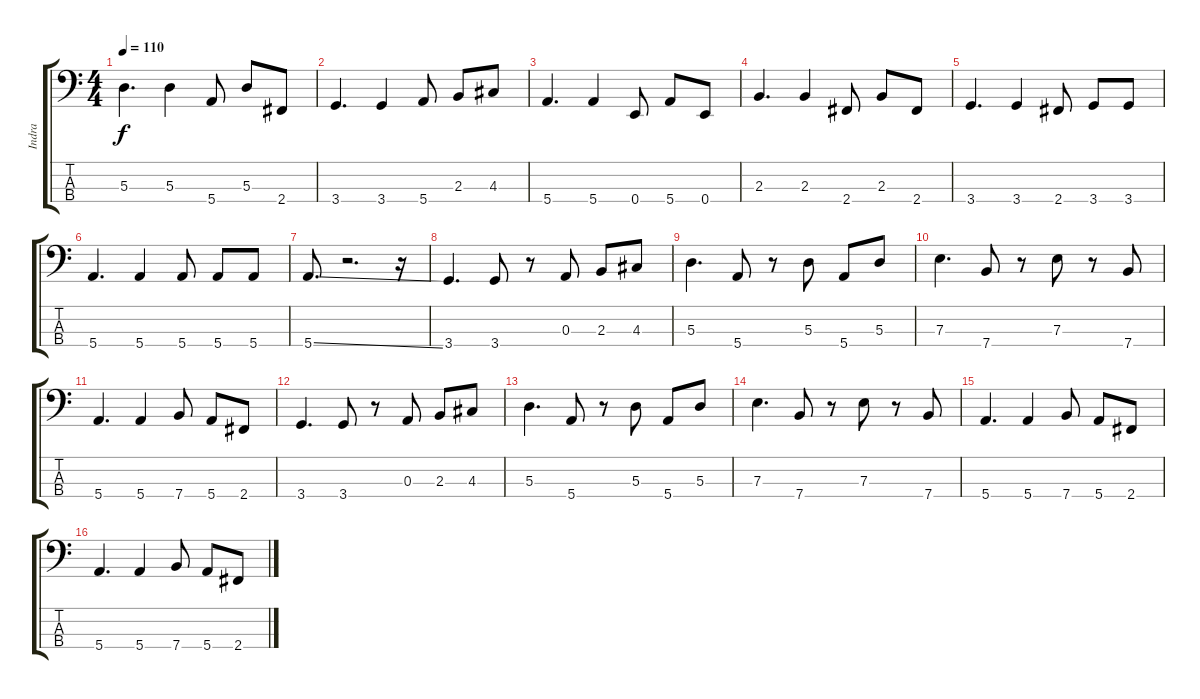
\track ("Indra" "Indra") {instrument electricbasspick}
\staff {score tabs}
\tuning (G2 D2 A1 E1) {hide}
\ts (4 4)
\tempo 110
\clef f4
\ks c
5.3.4{d dy f} 5.3.4 5.4.8 5.3.8 2.4.8 |
3.4.4{d} 3.4.4 5.4.8 2.3.8 4.3.8 |
5.4.4{d} 5.4.4 0.4.8 5.4.8 0.4.8 |
2.3.4{d} 2.3.4 2.4.8 2.3.8 2.4.8 |
3.4.4{d} 3.4.4 2.4.8 3.4.8 3.4.8 |
5.4.4{d} 5.4.4 5.4.8 5.4.8 5.4.8 |
5.4{ss}.8{d} r.2{d} r.16 |
3.4.4{d} 3.4.8 r.8 0.3.8 2.3.8 4.3.8 |
5.3.4{d} 5.4.8 r.8 5.3.8 5.4.8 5.3.8 |
7.3.4{d} 7.4.8 r.8 7.3.8 r.8 7.4.8 |
5.4.4{d} 5.4.4 7.4.8 5.4.8 2.4.8 |
3.4.4{d} 3.4.8 r.8 0.3.8 2.3.8 4.3.8 |
5.3.4{d} 5.4.8 r.8 5.3.8 5.4.8 5.3.8 |
7.3.4{d} 7.4.8 r.8 7.3.8 r.8 7.4.8 |
5.4.4{d} 5.4.4 7.4.8 5.4.8 2.4.8 |
5.4.4{d} 5.4.4 7.4.8 5.4.8 2.4.8
